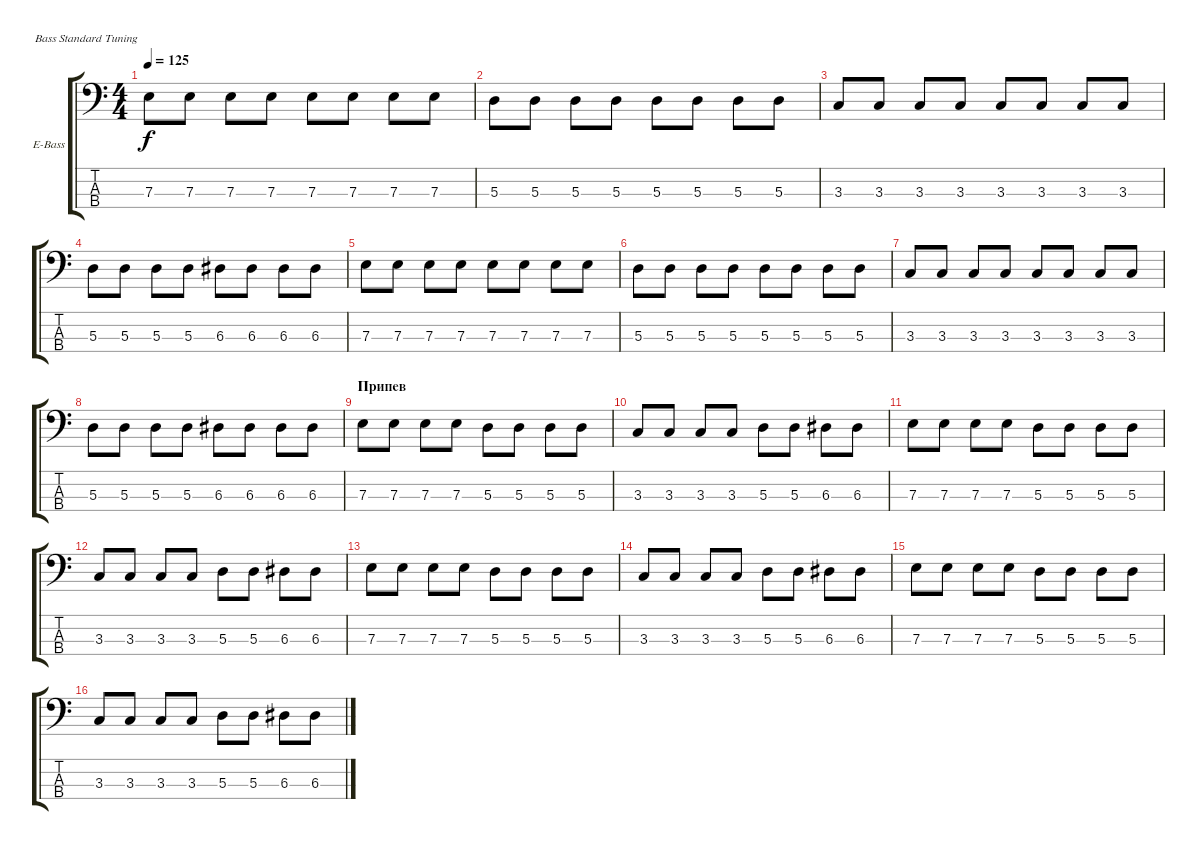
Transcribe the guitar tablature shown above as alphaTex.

\defaultSystemsLayout 4
\bracketExtendMode groupsimilarinstruments
\firstSystemTrackNameOrientation horizontal
\otherSystemsTrackNameOrientation horizontal
\track ("Electric Bass" "E-Bass") {instrument electricbassfinger}
\staff {score tabs}
\tuning (G2 D2 A1 E1)
\ts (4 4)
\tempo 125
\clef f4
\ks c
7.3.8{dy f} 7.3.8 7.3.8 7.3.8 7.3.8 7.3.8 7.3.8 7.3.8 |
5.3.8 5.3.8 5.3.8 5.3.8 5.3.8 5.3.8 5.3.8 5.3.8 |
3.3.8 3.3.8 3.3.8 3.3.8 3.3.8 3.3.8 3.3.8 3.3.8 |
5.3.8 5.3.8 5.3.8 5.3.8 6.3.8 6.3.8 6.3.8 6.3.8 |
7.3.8 7.3.8 7.3.8 7.3.8 7.3.8 7.3.8 7.3.8 7.3.8 |
5.3.8 5.3.8 5.3.8 5.3.8 5.3.8 5.3.8 5.3.8 5.3.8 |
3.3.8 3.3.8 3.3.8 3.3.8 3.3.8 3.3.8 3.3.8 3.3.8 |
5.3.8 5.3.8 5.3.8 5.3.8 6.3.8 6.3.8 6.3.8 6.3.8 |
\section ("" "Припев")
7.3.8 7.3.8 7.3.8 7.3.8 5.3.8 5.3.8 5.3.8 5.3.8 |
3.3.8 3.3.8 3.3.8 3.3.8 5.3.8 5.3.8 6.3.8 6.3.8 |
7.3.8 7.3.8 7.3.8 7.3.8 5.3.8 5.3.8 5.3.8 5.3.8 |
3.3.8 3.3.8 3.3.8 3.3.8 5.3.8 5.3.8 6.3.8 6.3.8 |
7.3.8 7.3.8 7.3.8 7.3.8 5.3.8 5.3.8 5.3.8 5.3.8 |
3.3.8 3.3.8 3.3.8 3.3.8 5.3.8 5.3.8 6.3.8 6.3.8 |
7.3.8 7.3.8 7.3.8 7.3.8 5.3.8 5.3.8 5.3.8 5.3.8 |
3.3.8 3.3.8 3.3.8 3.3.8 5.3.8 5.3.8 6.3.8 6.3.8
